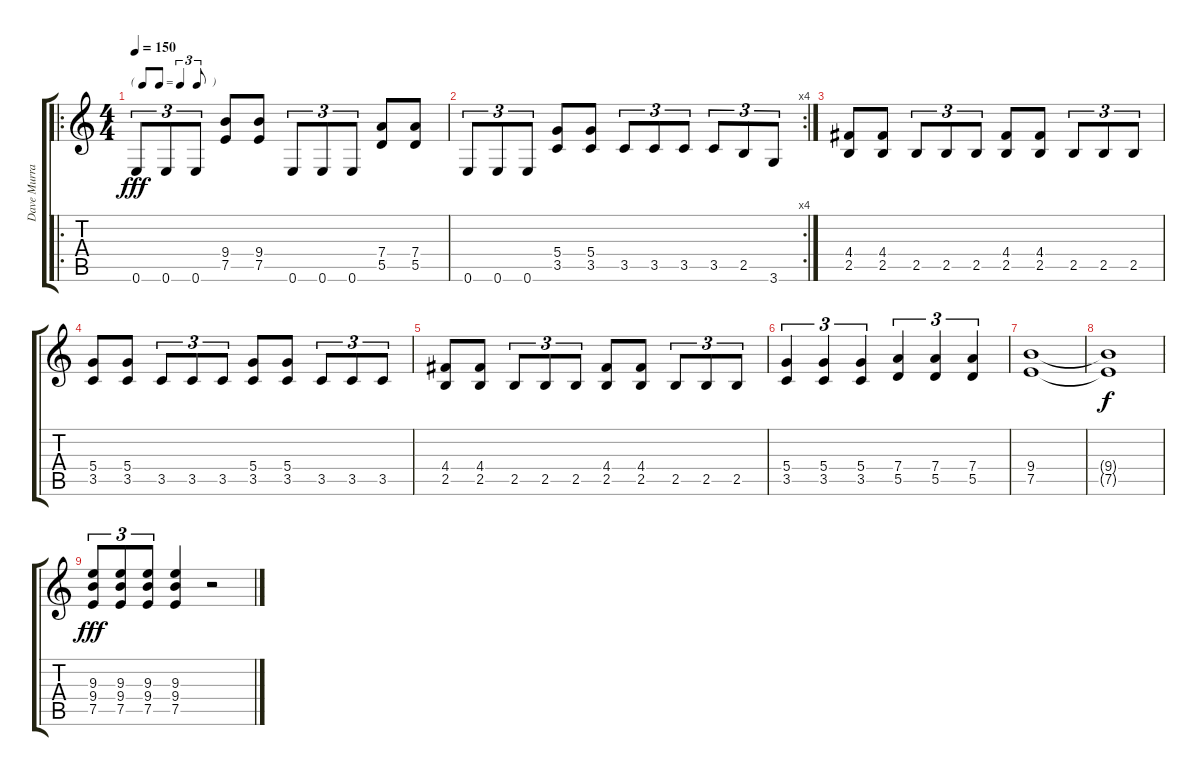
\track ("Dave Murray" "Dave Murra") {instrument overdrivenguitar}
\staff {score tabs}
\tuning (E4 B3 G3 D3 A2 E2) {hide}
\ro
\ts (4 4)
\tf triplet8th
\tempo 150
\clef g2
\ks c
0.6.8{tu (3 2) dy fff} 0.6.8{tu (3 2)} 0.6.8{tu (3 2)} (9.4 7.5).8 (9.4 7.5).8 0.6.8{tu (3 2)} 0.6.8{tu (3 2)} 0.6.8{tu (3 2)} (7.4 5.5).8 (7.4 5.5).8 |
\rc 4
0.6.8{tu (3 2)} 0.6.8{tu (3 2)} 0.6.8{tu (3 2)} (5.4 3.5).8 (5.4 3.5).8 3.5.8{tu (3 2)} 3.5.8{tu (3 2)} 3.5.8{tu (3 2)} 3.5.8{tu (3 2)} 2.5.8{tu (3 2)} 3.6.8{tu (3 2)} |
(4.4 2.5).8 (4.4 2.5).8 2.5.8{tu (3 2)} 2.5.8{tu (3 2)} 2.5.8{tu (3 2)} (4.4 2.5).8 (4.4 2.5).8 2.5.8{tu (3 2)} 2.5.8{tu (3 2)} 2.5.8{tu (3 2)} |
(5.4 3.5).8 (5.4 3.5).8 3.5.8{tu (3 2)} 3.5.8{tu (3 2)} 3.5.8{tu (3 2)} (5.4 3.5).8 (5.4 3.5).8 3.5.8{tu (3 2)} 3.5.8{tu (3 2)} 3.5.8{tu (3 2)} |
(4.4 2.5).8 (4.4 2.5).8 2.5.8{tu (3 2)} 2.5.8{tu (3 2)} 2.5.8{tu (3 2)} (4.4 2.5).8 (4.4 2.5).8 2.5.8{tu (3 2)} 2.5.8{tu (3 2)} 2.5.8{tu (3 2)} |
(5.4 3.5).4{tu (3 2)} (5.4 3.5).4{tu (3 2)} (5.4 3.5).4{tu (3 2)} (7.4 5.5).4{tu (3 2)} (7.4 5.5).4{tu (3 2)} (7.4 5.5).4{tu (3 2)} |
(9.4 7.5).1 |
(9.4{t} 7.5{t}).1{dy f} |
(9.3 9.4 7.5).8{tu (3 2) dy fff} (9.3 9.4 7.5).8{tu (3 2)} (9.3 9.4 7.5).8{tu (3 2)} (9.3 9.4 7.5).4 r.2
